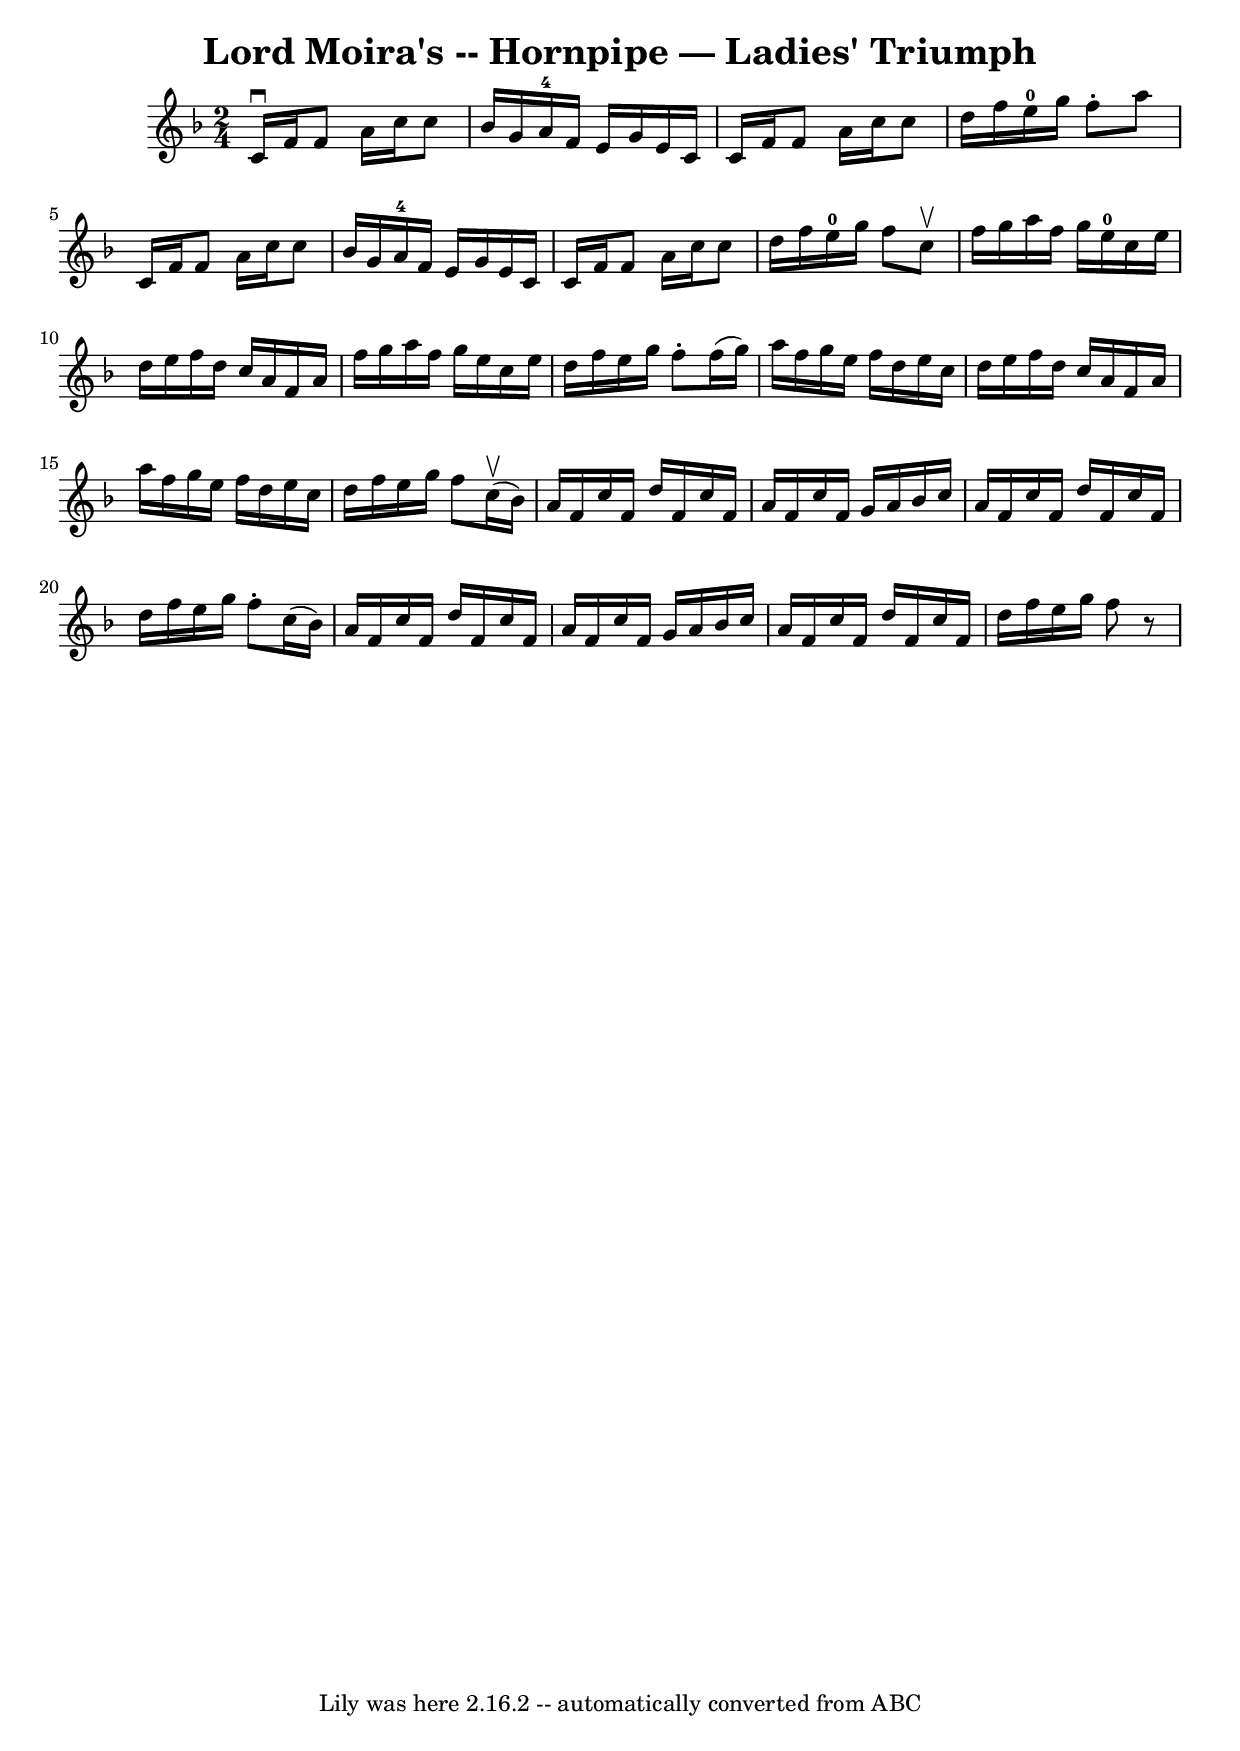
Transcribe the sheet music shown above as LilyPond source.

\version "2.7.40"
\include "Mammoth.ily"
\header {
	book = "Cole's 1000 Fiddle Tunes"
	crossRefNumber = "1"
	footnotes = ""
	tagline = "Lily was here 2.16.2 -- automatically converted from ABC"
	title = "Lord Moira's -- Hornpipe — Ladies' Triumph"
}
voicedefault =  {
\set Score.defaultBarType = "empty"

\time 2/4 \key f \major c'16^\downbow f'16 f'8 a'16 c''16 c''8 
 |
 bes'16 g'16 a'16-4 f'16 e'16 g'16 e'16 c'16  
|
 c'16 f'16 f'8 a'16 c''16 c''8  |
 d''16    
f''16 e''16-0 g''16 f''8 -. a''8  |
 c'16 f'16 f'8 
 a'16 c''16 c''8  |
 bes'16 g'16 a'16-4 f'16 e'16 
 g'16 e'16 c'16  |
 c'16 f'16 f'8 a'16 c''16    
c''8  |
 d''16 f''16 e''16-0 g''16 f''8 c''8^\upbow 
|
 f''16 g''16 a''16 f''16 g''16 e''16-0 c''16    
e''16  |
 d''16 e''16 f''16 d''16 c''16 a'16 f'16    
a'16  |
 f''16 g''16 a''16 f''16 g''16 e''16 c''16    
e''16  |
 d''16 f''16 e''16 g''16 f''8 -. f''16 (g''16 
) |
 a''16 f''16 g''16 e''16 f''16 d''16 e''16    
c''16  |
 d''16 e''16 f''16 d''16 c''16 a'16 f'16    
a'16  |
 a''16 f''16 g''16 e''16 f''16 d''16 e''16    
c''16  |
 d''16 f''16 e''16 g''16 f''8 c''16 (^\upbow  
 bes'16) |
 a'16 f'16 c''16 f'16 d''16 f'16    
c''16 f'16  |
 a'16 f'16 c''16 f'16 g'16 a'16    
bes'16 c''16  |
 a'16 f'16 c''16 f'16 d''16 f'16    
c''16 f'16  |
 d''16 f''16 e''16 g''16 f''8 -. c''16 (
 bes'16) |
 a'16 f'16 c''16 f'16 d''16 f'16    
c''16 f'16  |
 a'16 f'16 c''16 f'16 g'16 a'16    
bes'16 c''16  |
 a'16 f'16 c''16 f'16 d''16 f'16    
c''16 f'16  |
 d''16 f''16 e''16 g''16 f''8    r8 
|
   
}

\score{
    <<

	\context Staff="default"
	{
	    \voicedefault 
	}

    >>
	\layout {
	}
	\midi {}
}
